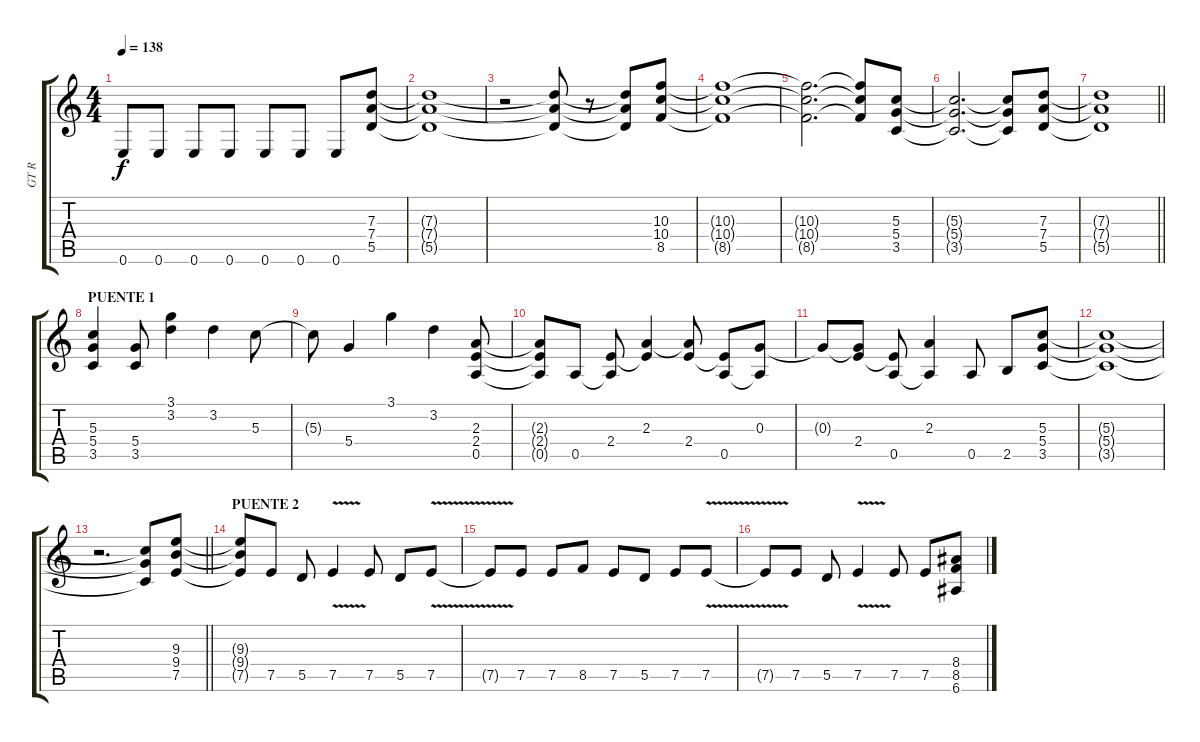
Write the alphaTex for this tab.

\track ("GT R" "GT R") {instrument distortionguitar}
\staff {score tabs}
\tuning (E4 B3 G3 D3 A2 E2) {hide}
\ts (4 4)
\tempo 138
\clef g2
\ks c
0.6.8{dy f} 0.6.8 0.6.8 0.6.8 0.6.8 0.6.8 0.6.8 (7.3 7.4 5.5).8 |
(7.3{t} 7.4{t} 5.5{t}).1 |
r.2 (7.3{t} 7.4{t} 5.5{t}).8 r.8 (7.3{t} 7.4{t} 5.5{t}).8 (10.3 10.4 8.5).8 |
(10.3{t} 10.4{t} 8.5{t}).1 |
(10.3{t} 10.4{t} 8.5{t}).2{d} (10.3{t} 10.4{t} 8.5{t}).8 (5.3 5.4 3.5).8 |
(5.3{t} 5.4{t} 3.5{t}).2{d} (5.3{t} 5.4{t} 3.5{t}).8 (7.3 7.4 5.5).8 |
\barLineRight lightlight
(7.3{t} 7.4{t} 5.5{t}).1 |
\section ("" "PUENTE 1")
(5.3 5.4 3.5).4 (5.4 3.5).8 (3.1 3.2).4 3.2.4 5.3.8 |
5.3{t}.8 5.4.4 3.1.4 3.2.4 (2.3 2.4 0.5).8 |
(2.3{t} 2.4{t} 0.5{t}).8 0.5.8 (2.4 0.5{t}).8 (2.3 2.4{t}).4 (2.3{t} 2.4).8 (2.4{t} 0.5).8 (0.3 0.5{t}).8 |
0.3{t}.8 (0.3{t} 2.4).8 (2.4{t} 0.5).8 (2.3 0.5{t}).4 0.5.8 2.5.8 (5.3 5.4 3.5).8 |
(5.3{t} 5.4{t} 3.5{t}).1 |
\barLineRight lightlight
r.2{d} (5.3{t} 5.4{t} 3.5{t}).8 (9.3 9.4 7.5).8 |
\section ("" "PUENTE 2")
(9.3{t} 9.4{t} 7.5{t}).8 7.5.8 5.5.8 7.5{v}.4 7.5.8 5.5.8 7.5{v}.8 |
7.5{t}.8 7.5.8 7.5.8 8.5.8 7.5.8 5.5.8 7.5.8 7.5{v}.8 |
7.5{t}.8 7.5.8 5.5.8 7.5{v}.4 7.5.8 7.5.8 (8.4 8.5 6.6).8
